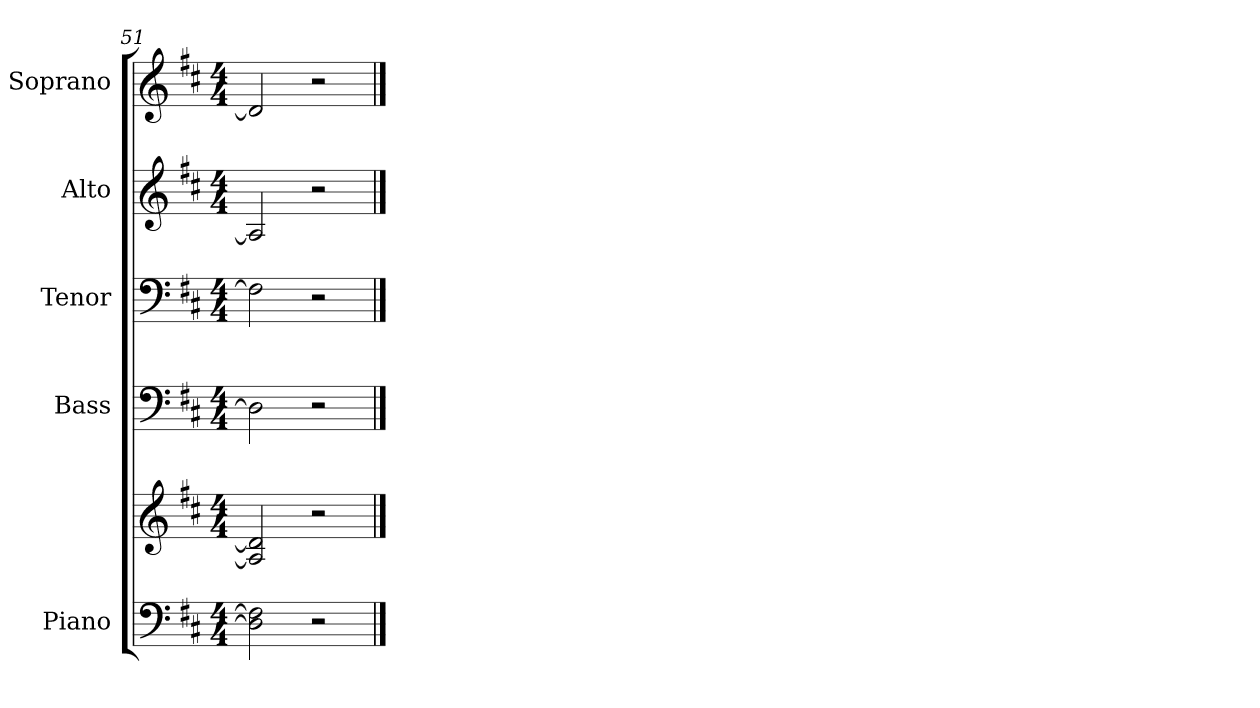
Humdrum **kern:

**kern	**kern	**kern	**kern	**kern	**kern
*part5	*part5	*part4	*part3	*part2	*part1
*staff6	*staff5	*staff4	*staff3	*staff2	*staff1
*I"Piano	*	*I"Bass	*I"Tenor	*I"Alto	*I"Soprano
*I'Pno.	*	*I'B.	*I'T.	*I'A.	*I'S.
*clefF4	*clefG2	*clefF4	*clefF4	*clefG2	*clefG2
*k[f#c#]	*k[f#c#]	*k[f#c#]	*k[f#c#]	*k[f#c#]	*k[f#c#]
*D:	*D:	*D:	*D:	*D:	*D:
*M4/4	*M4/4	*M4/4	*M4/4	*M4/4	*M4/4
=51	=51	=51	=51	=51	=51
2Di\] 2F#i]	2Ai/] 2di]	2Di\]	2F#i\]	2Ai/]	2di/]
2r	2r	2r	2r	2r	2r
==	==	==	==	==	==
*-	*-	*-	*-	*-	*-
